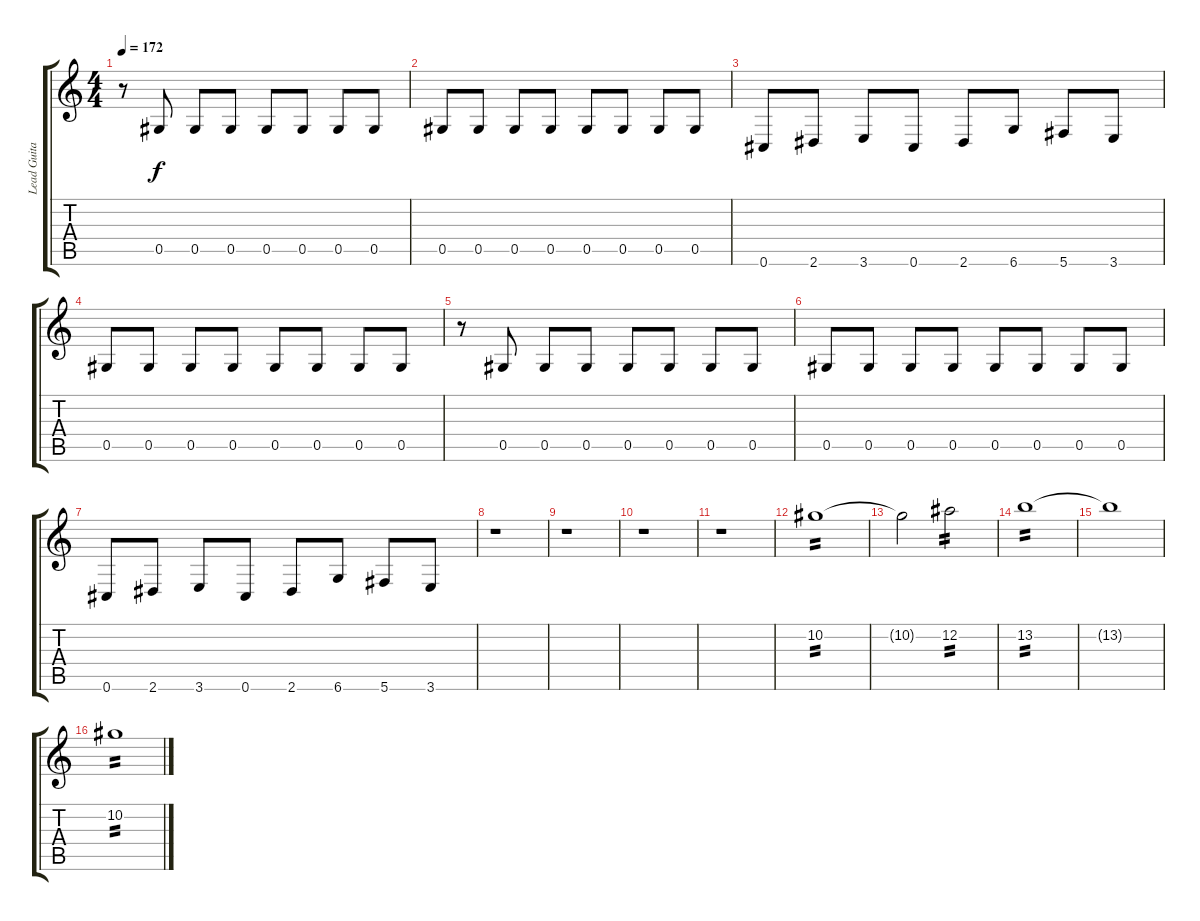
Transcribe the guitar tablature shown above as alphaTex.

\track ("Lead Guitar " "Lead Guita") {instrument distortionguitar}
\staff {score tabs}
\tuning (Eb4 Bb3 Gb3 Db3 Ab2 Db2) {hide}
\ts (4 4)
\tempo 172
\clef g2
\ks c
r.8{dy f} 0.5.8 0.5.8 0.5.8 0.5.8 0.5.8 0.5.8 0.5.8 |
0.5.8 0.5.8 0.5.8 0.5.8 0.5.8 0.5.8 0.5.8 0.5.8 |
0.6.8 2.6.8 3.6.8 0.6.8 2.6.8 6.6.8 5.6.8 3.6.8 |
0.5.8 0.5.8 0.5.8 0.5.8 0.5.8 0.5.8 0.5.8 0.5.8 |
r.8 0.5.8 0.5.8 0.5.8 0.5.8 0.5.8 0.5.8 0.5.8 |
0.5.8 0.5.8 0.5.8 0.5.8 0.5.8 0.5.8 0.5.8 0.5.8 |
0.6.8 2.6.8 3.6.8 0.6.8 2.6.8 6.6.8 5.6.8 3.6.8 |
r.1 |
r.1 |
r.1 |
r.1 |
10.2.1{tp 2} |
10.2{t}.2 12.2.2{tp 2} |
13.2.1{tp 2} |
13.2{t}.1 |
10.2.1{tp 2}
